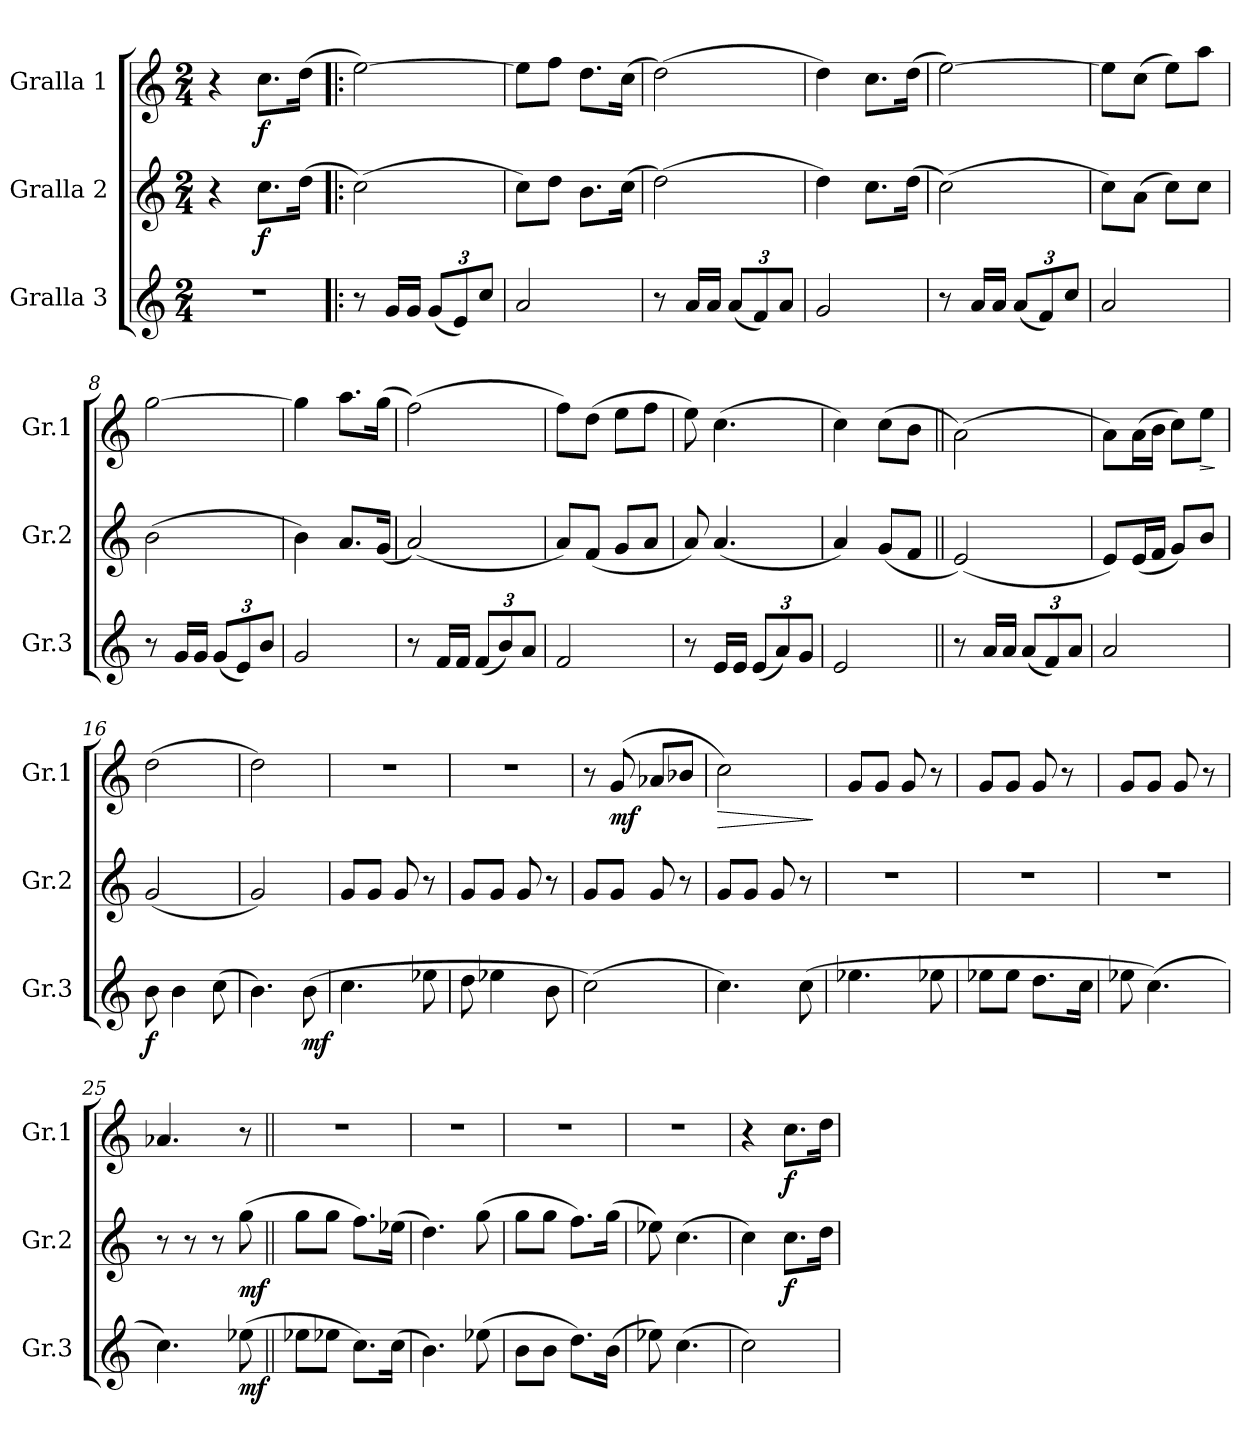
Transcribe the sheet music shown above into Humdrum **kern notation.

**kern	**dynam	**kern	**dynam	**kern	**dynam
*part3	*part3	*part2	*part2	*part1	*part1
*staff3	*staff3	*staff2	*staff2	*staff1	*staff1
*I"Gralla 3	*	*I"Gralla 2	*	*I"Gralla 1	*
*I'Gr.3	*	*I'Gr.2	*	*I'Gr.1	*
*clefG2	*	*clefG2	*	*clefG2	*
*k[]	*	*k[]	*	*k[]	*
*M2/4	*	*M2/4	*	*M2/4	*
=1	=1	=1	=1	=1	=1
2r	.	4r	.	4r	.
!	!	!	!LO:DY:b	!	!LO:DY:b
.	.	8.cc\L	f	8.cc\L	f
.	.	(>16dd\Jk	.	(>16dd\Jk	.
=2!|:	=2!|:	=2!|:	=2!|:	=2!|:	=2!|:
8r	.	(>2cc\)	.	[2ee\)	.
16g/LL	.	.	.	.	.
16g/JJ	.	.	.	.	.
*Xbrackettup	*	*	*	*	*
(<12g/L	.	.	.	.	.
12e/)	.	.	.	.	.
12cc/J	.	.	.	.	.
=3	=3	=3	=3	=3	=3
2a/	.	8cc\L)	.	8ee\L]	.
.	.	8dd\J	.	8ff\J	.
.	.	8.b\L	.	8.dd\L	.
.	.	(>16cc\Jk	.	(>16cc\Jk	.
=4	=4	=4	=4	=4	=4
8r	.	(>2dd\)	.	(>2dd\)	.
16a/LL	.	.	.	.	.
16a/JJ	.	.	.	.	.
(<12a/L	.	.	.	.	.
12f/)	.	.	.	.	.
12a/J	.	.	.	.	.
=5	=5	=5	=5	=5	=5
2g/	.	4dd\)	.	4dd\)	.
.	.	8.cc\L	.	8.cc\L	.
.	.	(>16dd\Jk	.	(>16dd\Jk	.
=6	=6	=6	=6	=6	=6
8r	.	(>2cc\)	.	[2ee\)	.
16a/LL	.	.	.	.	.
16a/JJ	.	.	.	.	.
(<12a/L	.	.	.	.	.
12f/)	.	.	.	.	.
12cc/J	.	.	.	.	.
=7	=7	=7	=7	=7	=7
2a/	.	8cc\L)	.	8ee\L]	.
.	.	(>8a\J	.	(>8cc\J	.
.	.	8cc\L)	.	8ee\L)	.
.	.	8cc\J	.	8aa\J	.
=8	=8	=8	=8	=8	=8
8r	.	(>2b\	.	[2gg\	.
16g/LL	.	.	.	.	.
16g/JJ	.	.	.	.	.
(<12g/L	.	.	.	.	.
12e/)	.	.	.	.	.
12b/J	.	.	.	.	.
=9	=9	=9	=9	=9	=9
2g/	.	4b\)	.	4gg\]	.
.	.	8.a/L	.	8.aa\L	.
.	.	(<16g/Jk	.	(>16gg\Jk	.
=10	=10	=10	=10	=10	=10
8r	.	(<2a/)	.	(>2ff\)	.
16f/LL	.	.	.	.	.
16f/JJ	.	.	.	.	.
(<12f/L	.	.	.	.	.
12b/)	.	.	.	.	.
12a/J	.	.	.	.	.
=11	=11	=11	=11	=11	=11
2f/	.	8a/L)	.	8ff\L)	.
.	.	(<8f/J	.	(>8dd\J	.
.	.	8g/L	.	8ee\L	.
.	.	8a/J	.	8ff\J	.
!!LO:LB:g=z
=12	=12	=12	=12	=12	=12
8r	.	8a/)	.	8ee\)	.
16e/LL	.	(<4.a/	.	(>4.cc\	.
16e/JJ	.	.	.	.	.
(<12e/L	.	.	.	.	.
12a/)	.	.	.	.	.
12g/J	.	.	.	.	.
=13	=13	=13	=13	=13	=13
2e/	.	4a/)	.	4cc\)	.
.	.	(<8g/L	.	(>8cc\L	.
.	.	8f/J	.	8b\J	.
=14||	=14||	=14||	=14||	=14||	=14||
8r	.	(<2e/)	.	(>2a\)	.
16a/LL	.	.	.	.	.
16a/JJ	.	.	.	.	.
(<12a/L	.	.	.	.	.
12f/)	.	.	.	.	.
12a/J	.	.	.	.	.
=15	=15	=15	=15	=15	=15
2a/	.	8e/L)	.	8a\L)	.
.	.	(<16e/L	.	(>16a\L	.
.	.	16f/JJ	.	16b\JJ	.
.	.	8g/L)	.	8cc\L)	.
!	!	!	!	!	!LO:HP:b
.	.	8b/J	.	8ee\J	>
.	.	.	.	.	]
=16	=16	=16	=16	=16	=16
!	!LO:DY:b	!	!	!	!
8b\	f	(<2g/	.	(>2dd\	.
4b\	.	.	.	.	.
(>8cc\	.	.	.	.	.
=17	=17	=17	=17	=17	=17
4.b\)	.	2g/)	.	2dd\)	.
!	!LO:DY:b	!	!	!	!
(>8b\	mf	.	.	.	.
=18	=18	=18	=18	=18	=18
4.cc\	.	8g/L	.	2r	.
.	.	8g/J	.	.	.
.	.	8g/	.	.	.
8ee-X\	.	8r	.	.	.
=19	=19	=19	=19	=19	=19
8dd\	.	8g/L	.	2r	.
4ee-X\	.	8g/J	.	.	.
.	.	8g/	.	.	.
8b\	.	8r	.	.	.
=20	=20	=20	=20	=20	=20
(>2cc\)	.	8g/L	.	8r	.
!	!	!	!	!	!LO:DY:b
.	.	8g/J	.	(<8g/	mf
.	.	8g/	.	8a-X/L	.
.	.	8r	.	8b-X/J	.
=21	=21	=21	=21	=21	=21
!	!	!	!	!	!LO:HP:b
4.cc\)	.	8g/L	.	2cc\)	>
.	.	8g/J	.	.	.
.	.	8g/	.	.	.
(>8cc\	.	8r	.	.	.
.	.	.	.	.	]
=22	=22	=22	=22	=22	=22
4.ee-X\	.	2r	.	8g/L	.
.	.	.	.	8g/J	.
.	.	.	.	8g/	.
8ee-X\	.	.	.	8r	.
!!LO:LB:g=z
=23	=23	=23	=23	=23	=23
8ee-X\L	.	2r	.	8g/L	.
8ee-\J	.	.	.	8g/J	.
8.dd\L	.	.	.	8g/	.
.	.	.	.	8r	.
16cc\Jk	.	.	.	.	.
=24	=24	=24	=24	=24	=24
8ee-X\	.	2r	.	8g/L	.
(>4.cc\)	.	.	.	8g/J	.
.	.	.	.	8g/	.
.	.	.	.	8r	.
=25	=25	=25	=25	=25	=25
4.cc\)	.	8r	.	4.a-X/	.
.	.	8r	.	.	.
.	.	8r	.	.	.
!	!LO:DY:b	!	!LO:DY:b	!	!
(>8ee-X\	mf	(>8gg\	mf	8r	.
=26||	=26||	=26||	=26||	=26||	=26||
8ee-X\L	.	8gg\L	.	2r	.
8ee-X\J	.	8gg\J	.	.	.
8.cc\L)	.	8.ff\L)	.	.	.
(>16cc\Jk	.	(>16ee-X\Jk	.	.	.
=27	=27	=27	=27	=27	=27
4.b\)	.	4.dd\)	.	2r	.
(>8ee-X\	.	(>8gg\	.	.	.
=28	=28	=28	=28	=28	=28
8b\L	.	8gg\L	.	2r	.
8b\J	.	8gg\J	.	.	.
8.dd\L)	.	8.ff\L)	.	.	.
(>16b\Jk	.	(>16gg\Jk	.	.	.
=29	=29	=29	=29	=29	=29
8ee-X\)	.	8ee-X\)	.	2r	.
(>4.cc\	.	(>4.cc\	.	.	.
=30	=30	=30	=30	=30	=30
2cc\)	.	4cc\)	.	4r	.
!	!	!	!LO:DY:b	!	!LO:DY:b
.	.	8.cc\L	f	8.cc\L	f
.	.	16dd\Jk	.	16dd\Jk	.
=	=	=	=	=	=
*-	*-	*-	*-	*-	*-
